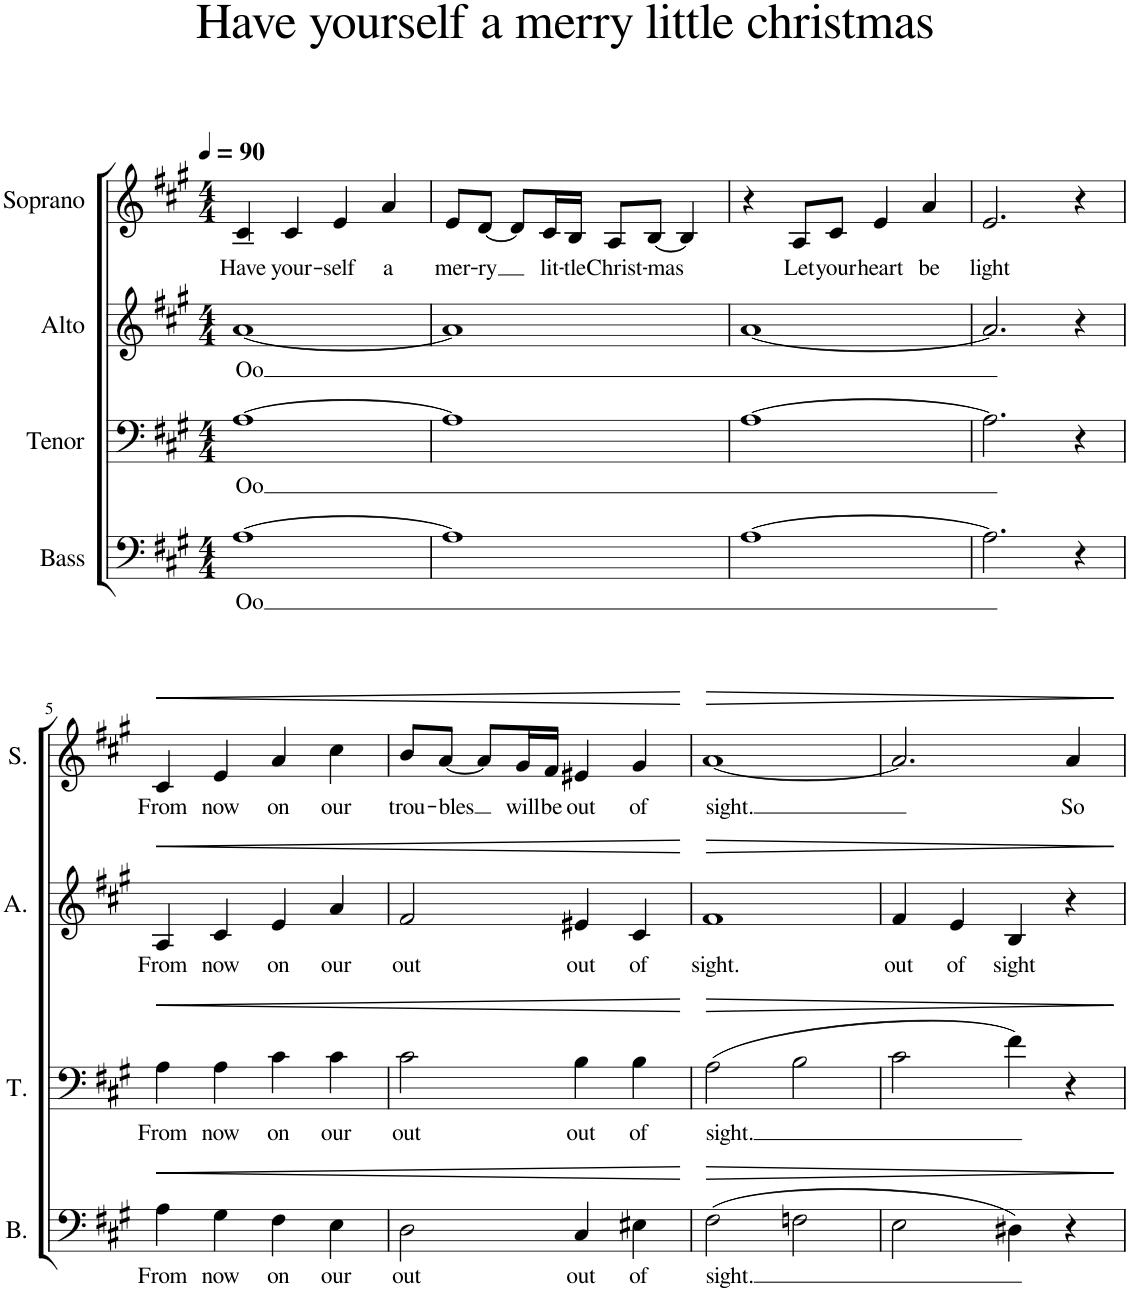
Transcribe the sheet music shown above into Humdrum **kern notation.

**kern	**text	**dynam	**kern	**text	**dynam	**kern	**text	**dynam	**kern	**text	**dynam
*part4	*part4	*part4	*part3	*part3	*part3	*part2	*part2	*part2	*part1	*part1	*part1
*staff4	*staff4	*staff4	*staff3	*staff3	*staff3	*staff2	*staff2	*staff2	*staff1	*staff1	*staff1
*I"Bass	*	*	*I"Tenor	*	*	*I"Alto	*	*	*I"Soprano	*	*
*I'B.	*	*	*I'T.	*	*	*I'A.	*	*	*I'S.	*	*
*clefF4	*	*	*clefF4	*	*	*clefG2	*	*	*clefG2	*	*
*k[f#c#g#]	*	*	*k[f#c#g#]	*	*	*k[f#c#g#]	*	*	*k[f#c#g#]	*	*
*M4/4	*	*	*M4/4	*	*	*M4/4	*	*	*M4/4	*	*
*MM90	*	*	*MM90	*	*	*MM90	*	*	*MM90	*	*
=1	=1	=1	=1	=1	=1	=1	=1	=1	=1	=1	=1
!	!LO:LY:b	!	!	!LO:LY:b	!	!	!LO:LY:b	!	!	!LO:LY:b	!
[1A	Oo	.	[1A	Oo	.	[1a	Oo	.	4A/	Have	.
!	!	!	!	!	!	!	!	!	!	!LO:LY:b	!
.	.	.	.	.	.	.	.	.	4c#/	your-	.
!	!	!	!	!	!	!	!	!	!	!LO:LY:b	!
.	.	.	.	.	.	.	.	.	4e/	-self	.
!	!	!	!	!	!	!	!	!	!	!LO:LY:b	!
.	.	.	.	.	.	.	.	.	4a/	a	.
=2	=2	=2	=2	=2	=2	=2	=2	=2	=2	=2	=2
!	!	!	!	!	!	!	!	!	!	!LO:LY:b	!
1A]	.	.	1A]	.	.	1a]	.	.	8e/L	mer-	.
!	!	!	!	!	!	!	!	!	!	!LO:LY:b	!
.	.	.	.	.	.	.	.	.	[8d/J	-ry	.
.	.	.	.	.	.	.	.	.	8d/L]	.	.
!	!	!	!	!	!	!	!	!	!	!LO:LY:b	!
.	.	.	.	.	.	.	.	.	16c#/L	lit-	.
!	!	!	!	!	!	!	!	!	!	!LO:LY:b	!
.	.	.	.	.	.	.	.	.	16B/JJ	-tle	.
!	!	!	!	!	!	!	!	!	!	!LO:LY:b	!
.	.	.	.	.	.	.	.	.	8A/L	Christ-	.
!	!	!	!	!	!	!	!	!	!	!LO:LY:b	!
.	.	.	.	.	.	.	.	.	[8B/J	-mas	.
.	.	.	.	.	.	.	.	.	4B/]	.	.
=3	=3	=3	=3	=3	=3	=3	=3	=3	=3	=3	=3
[1A	.	.	[1A	.	.	[1a	.	.	4r	.	.
!	!	!	!	!	!	!	!	!	!	!LO:LY:b	!
.	.	.	.	.	.	.	.	.	8A/L	Let	.
!	!	!	!	!	!	!	!	!	!	!LO:LY:b	!
.	.	.	.	.	.	.	.	.	8c#/J	your	.
!	!	!	!	!	!	!	!	!	!	!LO:LY:b	!
.	.	.	.	.	.	.	.	.	4e/	heart	.
!	!	!	!	!	!	!	!	!	!	!LO:LY:b	!
.	.	.	.	.	.	.	.	.	4a/	be	.
=4	=4	=4	=4	=4	=4	=4	=4	=4	=4	=4	=4
!	!	!	!	!	!	!	!	!	!	!LO:LY:b	!
2.A\]	.	.	2.A\]	.	.	2.a/]	.	.	2.e/	light	.
4r	.	.	4r	.	.	4r	.	.	4r	.	.
!!LO:LB:g=z
=5	=5	=5	=5	=5	=5	=5	=5	=5	=5	=5	=5
!	!LO:LY:b	!LO:HP:b	!	!LO:LY:b	!LO:HP:b	!	!LO:LY:b	!LO:HP:b	!	!LO:LY:b	!LO:HP:b
4A\	From	<	4A\	From	<	4A/	From	<	4c#/	From	<
!	!LO:LY:b	!	!	!LO:LY:b	!	!	!LO:LY:b	!	!	!LO:LY:b	!
4G#\	now	.	4A\	now	.	4c#/	now	.	4e/	now	.
!	!LO:LY:b	!	!	!LO:LY:b	!	!	!LO:LY:b	!	!	!LO:LY:b	!
4F#\	on	.	4c#\	on	.	4e/	on	.	4a/	on	.
!	!LO:LY:b	!	!	!LO:LY:b	!	!	!LO:LY:b	!	!	!LO:LY:b	!
4E\	our	.	4c#\	our	.	4a/	our	.	4cc#\	our	.
=6	=6	=6	=6	=6	=6	=6	=6	=6	=6	=6	=6
!	!LO:LY:b	!	!	!LO:LY:b	!	!	!LO:LY:b	!	!	!LO:LY:b	!
2D\	out	.	2c#\	out	.	2f#/	out	.	8b/L	trou-	.
!	!	!	!	!	!	!	!	!	!	!LO:LY:b	!
.	.	.	.	.	.	.	.	.	[8a/J	-bles	.
.	.	.	.	.	.	.	.	.	8a/L]	.	.
!	!	!	!	!	!	!	!	!	!	!LO:LY:b	!
.	.	.	.	.	.	.	.	.	16g#/L	will	.
!	!	!	!	!	!	!	!	!	!	!LO:LY:b	!
.	.	.	.	.	.	.	.	.	16f#/JJ	be	.
!	!LO:LY:b	!	!	!LO:LY:b	!	!	!LO:LY:b	!	!	!LO:LY:b	!
4C#/	out	.	4B\	out	.	4e#X/	out	.	4e#X/	out	.
!	!LO:LY:b	!	!	!LO:LY:b	!	!	!LO:LY:b	!	!	!LO:LY:b	!
4E#X\	of	.	4B\	of	.	4c#/	of	.	4g#/	of	.
.	.	[	.	.	[	.	.	[	.	.	[
=7	=7	=7	=7	=7	=7	=7	=7	=7	=7	=7	=7
!	!LO:LY:b	!LO:HP:b	!	!LO:LY:b	!LO:HP:b	!	!LO:LY:b	!LO:HP:b	!	!LO:LY:b	!LO:HP:b
(2F#\	sight.	>	(2A\	sight.	>	1f#	sight.	>	[1a	sight.	>
2Fn\	.	.	2B\	.	.	.	.	.	.	.	.
=8	=8	=8	=8	=8	=8	=8	=8	=8	=8	=8	=8
!	!	!	!	!	!	!	!LO:LY:b	!	!	!	!
2E\	.	.	2c#\	.	.	4f#/	out	.	2.a/]	.	.
!	!	!	!	!	!	!	!LO:LY:b	!	!	!	!
.	.	.	.	.	.	4e/	of	.	.	.	.
!	!	!	!	!	!	!	!LO:LY:b	!	!	!	!
4D#X\)	.	.	4f#\)	.	.	4B/	sight	.	.	.	.
!	!	!	!	!	!	!	!	!	!	!LO:LY:b	!
4r	.	.	4r	.	.	4r	.	.	4a/	So	.
.	.	]	.	.	]	.	.	]	.	.	]
=	=	=	=	=	=	=	=	=	=	=	=
*-	*-	*-	*-	*-	*-	*-	*-	*-	*-	*-	*-
